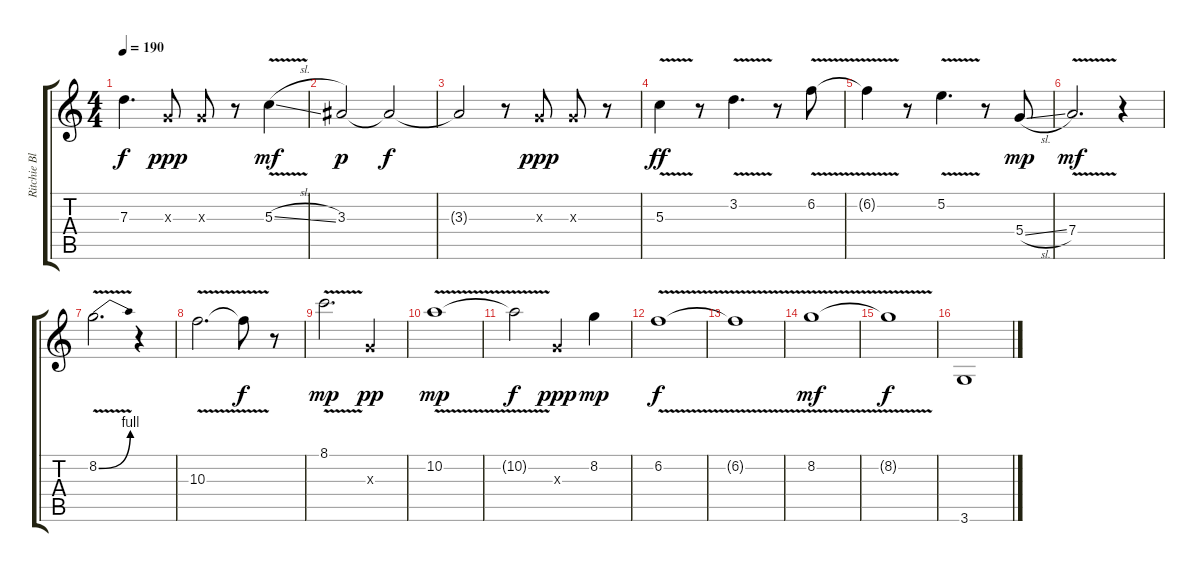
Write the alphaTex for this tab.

\track ("Ritchie Blackmore" "Ritchie Bl") {instrument overdrivenguitar}
\staff {score tabs}
\tuning (E4 B3 G3 D3 A2 E2) {hide}
\ts (4 4)
\tempo 190
\clef g2
\ks c
7.3{t}.4{d dy f} 0.3{x}.8{dy ppp} 0.3{x}.8 r.8 5.3{v sl}.4{dy mf} |
3.3.2{dy p} 3.3{t}.2{dy f} |
3.3{t}.2 r.8 0.3{x}.8{dy ppp} 0.3{x}.8 r.8 |
5.3{v}.4{dy ff} r.8 3.2{v}.4{d} r.8 6.2{v}.8 |
6.2{t}.4 r.8 5.2{v}.4{d} r.8 5.4{sl}.8{dy mp} |
7.4{v}.2{d dy mf} r.4 |
8.2{be (bend 0 0 60 4) v}.2{d} r.4 |
10.3{v}.2{d} 10.3{t}.8{dy f} r.8 |
8.1{v}.2{d dy mp} 0.3{x}.4{dy pp} |
10.2{v}.1{dy mp} |
10.2{t}.2{dy f} 0.3{x}.4{dy ppp} 8.2.4{dy mp} |
6.2{v}.1{dy f} |
6.2{t}.1 |
8.2{v}.1{dy mf} |
8.2{t}.1{dy f} |
3.6.1
